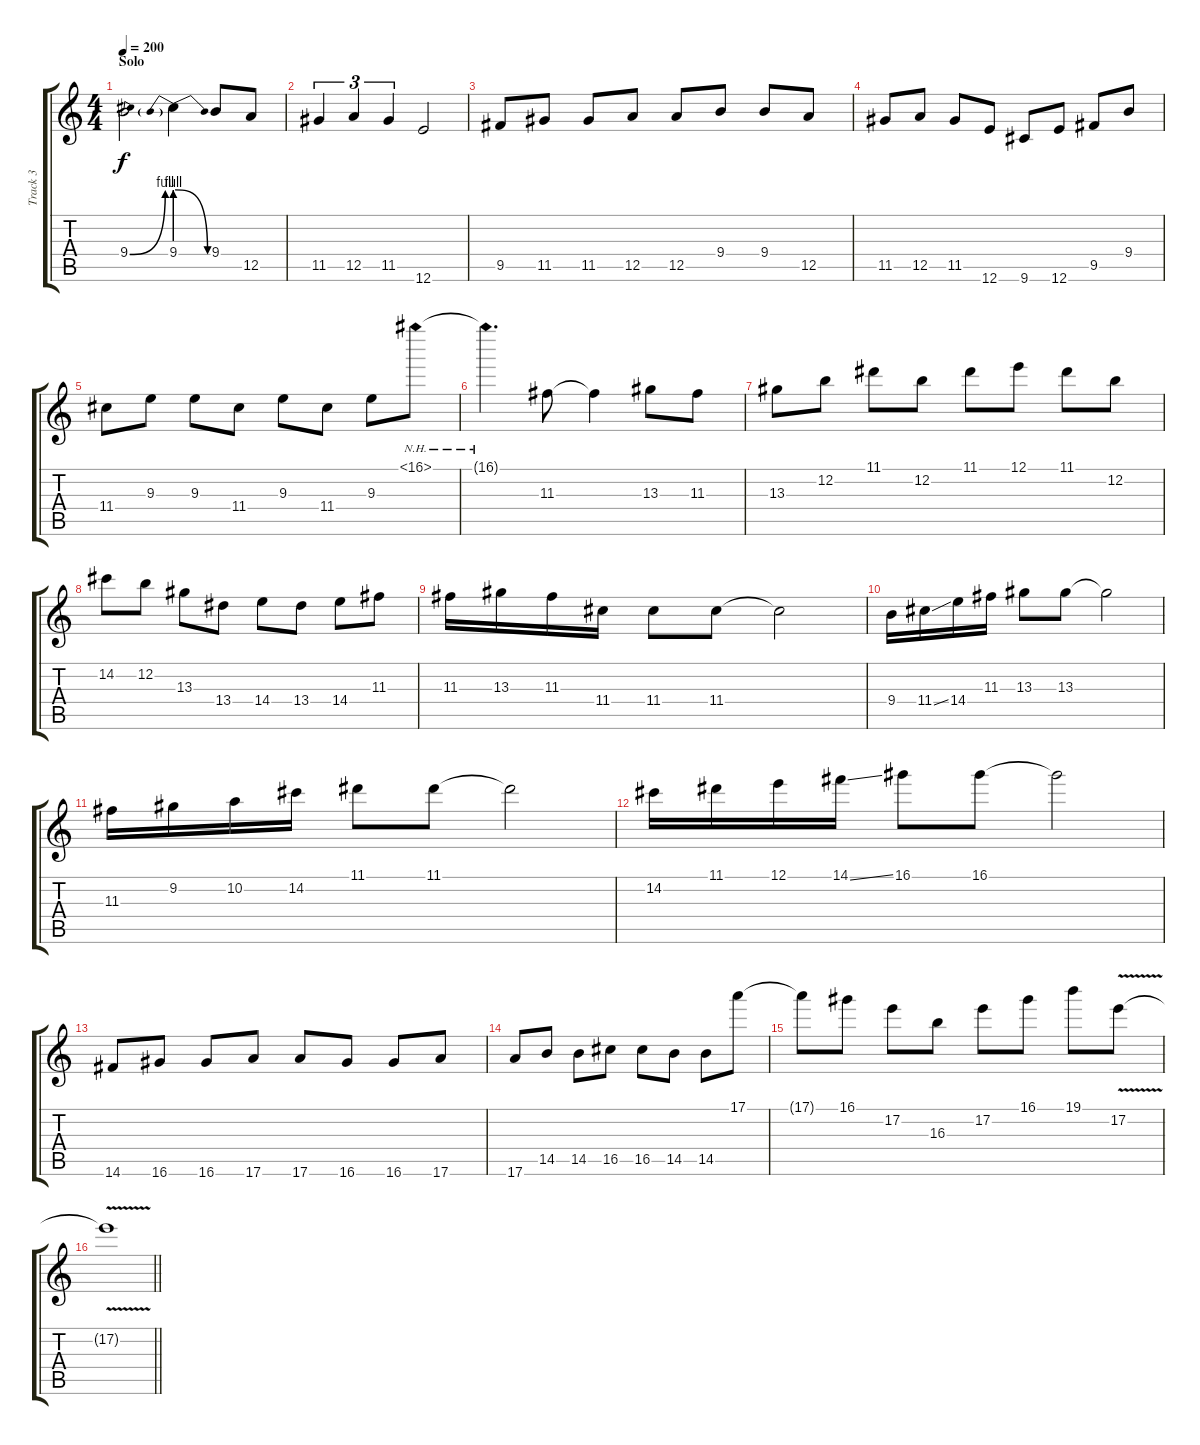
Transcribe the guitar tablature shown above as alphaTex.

\track ("Track 3" "Track 3") {instrument distortionguitar}
\staff {score tabs}
\tuning (E4 B3 G3 D3 A2 E2) {hide}
\ts (4 4)
\section ("" "Solo")
\tempo 200
\clef g2
\ks c
9.4{be (bend 0 0 60 4)}.2{dy f} 9.4{be (prebendrelease 0 4 60 0)}.4 9.4.8 12.5.8 |
11.5.4{tu (3 2)} 12.5.4{tu (3 2)} 11.5.4{tu (3 2)} 12.6.2 |
9.5.8 11.5.8 11.5.8 12.5.8 12.5.8 9.4.8 9.4.8 12.5.8 |
11.5.8 12.5.8 11.5.8 12.6.8 9.6.8 12.6.8 9.5.8 9.4.8 |
11.4.8 9.3.8 9.3.8 11.4.8 9.3.8 11.4.8 9.3.8 16.1{nh}.8 |
16.1{nh t}.4{d} 11.3.8 11.3{t}.4 13.3.8 11.3.8 |
13.3.8 12.2.8 11.1.8 12.2.8 11.1.8 12.1.8 11.1.8 12.2.8 |
14.2.8 12.2.8 13.3.8 13.4.8 14.4.8 13.4.8 14.4.8 11.3.8 |
11.3.16 13.3.16 11.3.16 11.4.16 11.4.8 11.4.8 11.4{t}.2 |
9.4.16 11.4{ss}.16 14.4.16 11.3.16 13.3.8 13.3.8 13.3{t}.2 |
11.3.16 9.2.16 10.2.16 14.2.16 11.1.8 11.1.8 11.1{t}.2 |
14.2.16 11.1.16 12.1.16 14.1{ss}.16 16.1.8 16.1.8 16.1{t}.2 |
14.6.8 16.6.8 16.6.8 17.6.8 17.6.8 16.6.8 16.6.8 17.6.8 |
17.6.8 14.5.8 14.5.8 16.5.8 16.5.8 14.5.8 14.5.8 17.1.8 |
17.1{t}.8 16.1.8 17.2.8 16.3.8 17.2.8 16.1.8 19.1.8 17.2{v}.8 |
\barLineRight lightlight
17.2{t}.1
